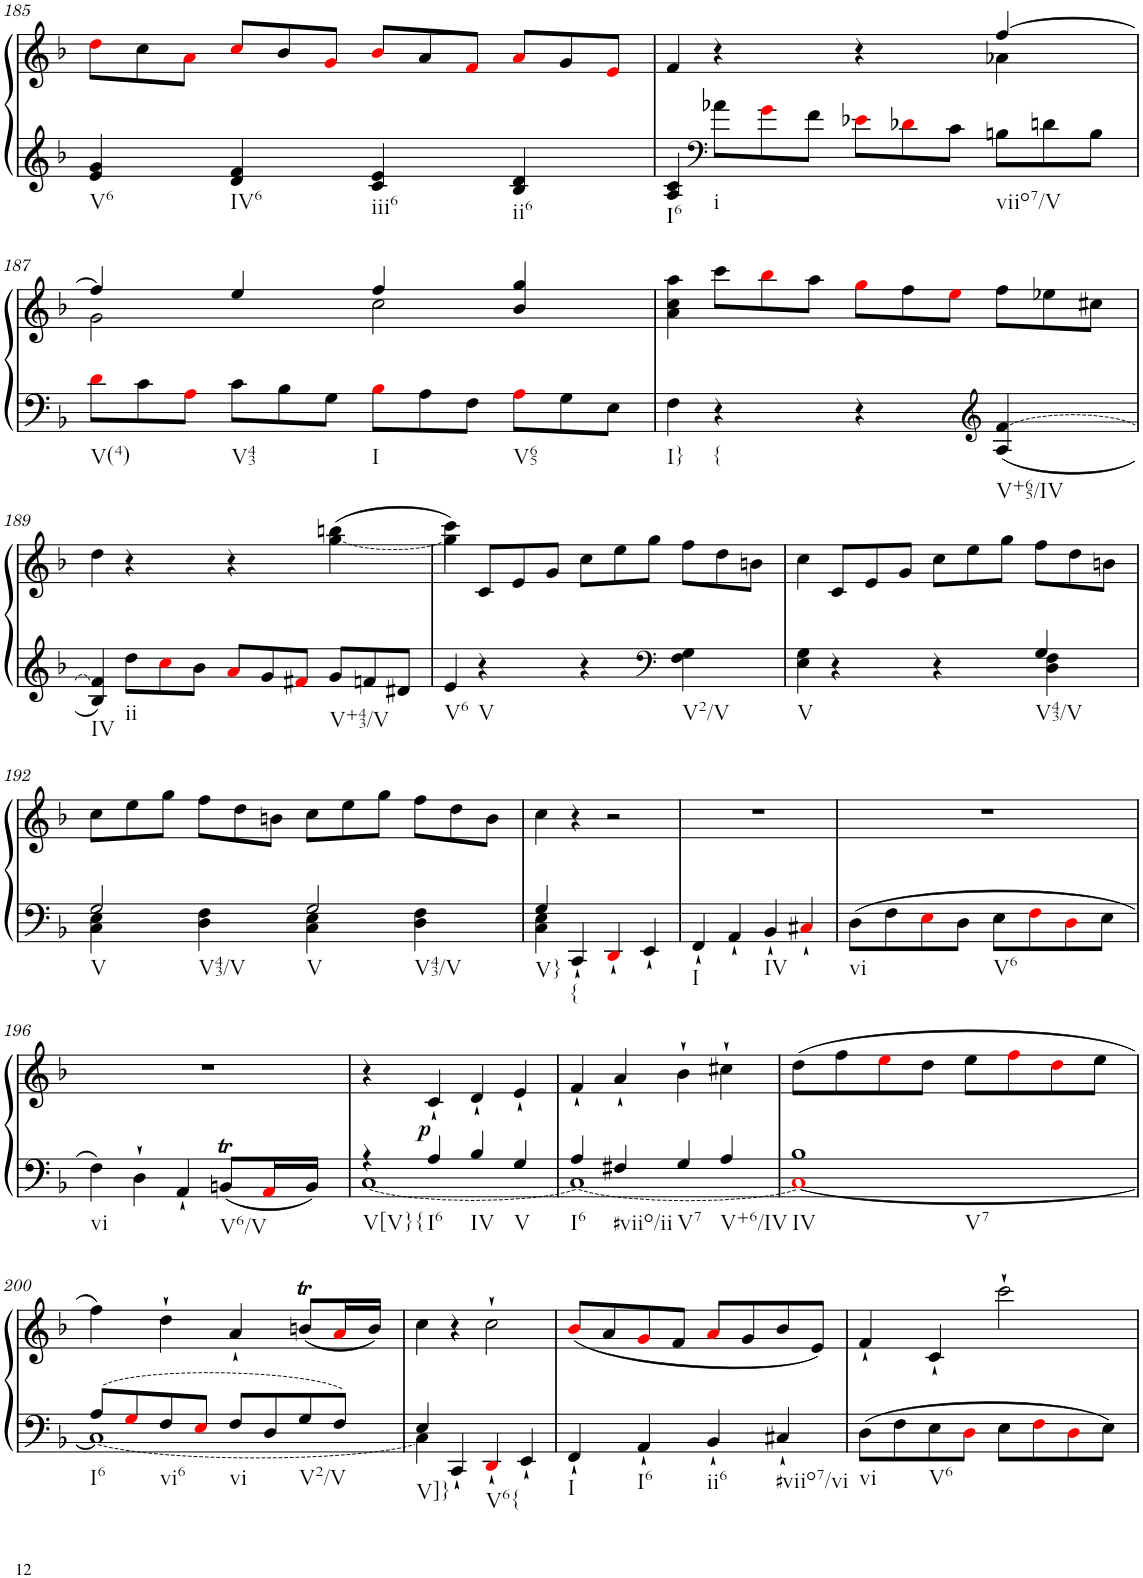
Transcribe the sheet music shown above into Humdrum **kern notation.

**kern	**kern	**dynam
*part1	*part1	*part1
*staff2	*staff1	*staff1/2
*I"unbenannt2	*	*
!!LO:PB:g=z
*clefG2	*clefG2	*
*k[b-]	*k[b-]	*
*M2/2	*M2/2	*
*	*Xtuplet	*
=185	=185	=185
!LO:TX:b:t=V6	!	!
4e/ 4g/	12ddi\L	.
.	12cc\	.
.	12ai\J	.
!LO:TX:b:t=IV6	!	!
4d/ 4f/	12cci/L	.
.	12b-/	.
.	12gi/J	.
!LO:TX:b:t=iii6	!	!
4c/ 4e/	12b-i/L	.
.	12a/	.
.	12fi/J	.
!LO:TX:b:t=ii6	!	!
4B-/ 4d/	12ai/L	.
.	12g/	.
.	12ei/J	.
=186	=186	=186
*	*^	*
!LO:TX:b:t=I6	!	!	!
4A/ 4c/	4f/	2.ryy	.
*clefF4	*	*	*
*Xtuplet	*	*	*
!LO:TX:b:t=i	!	!	!
12a-X\L	4r	.	.
12gi\	.	.	.
12f\J	.	.	.
12e-Xi\L	4r	.	.
12d-Xi\	.	.	.
12c\J	.	.	.
!LO:TX:b:t=viio7/V	!	!	!
12Bn\L	[4ff/	4a-X\	.
12dn\	.	.	.
12B\J	.	.	.
!!LO:LB:g=z	!!
=187	=187	=187	=187
!LO:TX:b:t=V(4)	!	!	!
12di\L	4ff/]	2g\	.
12c\	.	.	.
12Ai\J	.	.	.
!LO:TX:b:t=V43	!	!	!
12c\L	4ee/	.	.
12B-\	.	.	.
12G\J	.	.	.
!LO:TX:b:t=I	!	!	!
12B-i\L	4ff/	2cc\	.
12A\	.	.	.
12F\J	.	.	.
!LO:TX:b:t=V65	!	!	!
12Ai\L	4b-/ 4gg/	.	.
12G\	.	.	.
12E\J	.	.	.
*	*v	*v	*
=188	=188	=188
!LO:TX:b:t=I}	!	!
4F\	4a\ 4cc\ 4aa\	.
!LO:TX:b:t={	!	!
4r	12ccc\L	.
.	12bb-i\	.
.	12aa\J	.
4r	12ggi\L	.
.	12ff\	.
.	12eei\J	.
*clefG2	*	*
!LO:TX:b:t=V+65/IV	!	!
!LO:T:n=2:dash	!	!
4A/ [4f/	12ff\L	.
.	12ee-X\	.
.	12cc#X\J	.
!!LO:LB:g=z
=189	=189	=189
!LO:TX:b:t=IV	!	!
4B-/ 4f/]	4dd\	.
!LO:TX:b:t=ii	!	!
12dd\L	4r	.
12cci\	.	.
12b-\J	.	.
12ai/L	4r	.
12g/	.	.
12f#Xi/J	.	.
!LO:TX:b:t=V+43/V	!	!
!	!LO:T:n=1:dash	!
12g/L	([4gg\ 4bbn\	.
12fn/	.	.
12d#X/J	.	.
=190	=190	=190
*	*^	*
!LO:TX:b:t=V6	!	!	!
4e/	4ccc\)	4gg\]	.
!LO:TX:b:t=V	!	!	!
4r	12c/L	2.ryy	.
.	12e/	.	.
.	12g/J	.	.
4r	12cc\L	.	.
.	12ee\	.	.
.	12gg\J	.	.
*clefF4	*	*	*
!LO:TX:b:t=V2/V	!	!	!
4F\ 4G\	12ff\L	.	.
.	12dd\	.	.
.	12bn\J	.	.
*	*v	*v	*
=191	=191	=191
*^	*	*
!LO:TX:b:t=V	!	!	!
4E\ 4G\	2.ryy	4cc\	.
4r	.	12c/L	.
.	.	12e/	.
.	.	12g/J	.
4r	.	12cc\L	.
.	.	12ee\	.
.	.	12gg\J	.
!LO:TX:b:t=V43/V	!	!	!
4G/	4D\ 4F\	12ff\L	.
.	.	12dd\	.
.	.	12bn\J	.
!!LO:LB:g=z
=192	=192	=192	=192
!LO:TX:b:t=V	!	!	!
!LO:TX:b:t=V43/V	!	!	!
2G/	4C\ 4E\	12cc\L	.
.	.	12ee\	.
.	.	12gg\J	.
.	4D\ 4F\	12ff\L	.
.	.	12dd\	.
.	.	12bn\J	.
!LO:TX:b:t=V	!	!	!
!LO:TX:b:t=V43/V	!	!	!
2G/	4C\ 4E\	12cc\L	.
.	.	12ee\	.
.	.	12gg\J	.
.	4D\ 4F\	12ff\L	.
.	.	12dd\	.
.	.	12b\J	.
=193	=193	=193	=193
!LO:TX:b:t=V}	!	!	!
4G/	4C\ 4E\	4cc\	.
!LO:TX:b:t={	!	!	!
4CC`/	2.ryy	4r	.
4DD`i/	.	2r	.
4EE`/	.	.	.
*v	*v	*	*
=194	=194	=194
!LO:TX:b:t=I	!	!
4FF`/	1r	.
4AA`/	.	.
!LO:TX:b:t=IV	!	!
4BB-`/	.	.
4C#X`i/	.	.
=195	=195	=195
!LO:TX:b:t=vi	!	!
8D\L	1r	.
8F\	.	.
8Ei\	.	.
8D\J	.	.
!LO:TX:b:t=V6	!	!
8E\L	.	.
8Fi\	.	.
8Di\	.	.
8E\J	.	.
!!LO:LB:g=z
=196	=196	=196
!LO:TX:b:t=vi	!	!
4F\	1r	.
4D`\	.	.
4AA`/	.	.
!LO:TX:b:t=V6/V	!	!
8BBnt/L	.	.
16AAi/L	.	.
16BB/JJ	.	.
=197	=197	=197
*^	*	*
!LO:TX:b:t=V[V}{	!	!	!
!	!LO:T:dash	!	!
4r	[1C	4r	.
!LO:TX:b:t=I6	!	!	!
!	!	!	!LO:DY:b
4A/	.	4c`/	p
!LO:TX:b:t=IV	!	!	!
4B-/	.	4d`/	.
!LO:TX:b:t=V	!	!	!
4G/	.	4e`/	.
=198	=198	=198	=198
!LO:TX:b:t=I6	!	!	!
4A/	1C_	4f`/	.
!LO:TX:b:t=#viio/ii	!	!	!
4F#X/	.	4a`/	.
!LO:TX:b:t=V7	!	!	!
4G/	.	4b-`\	.
!LO:TX:b:t=V+6/IV	!	!	!
4A/	.	4cc#X`\	.
=199	=199	=199	=199
!LO:TX:b:t=IV	!	!	!
!LO:TX:b:t=V7	!	!	!
1B-	1Ci_	(8dd\L	.
.	.	8ff\	.
.	.	8eei\	.
.	.	8dd\J	.
.	.	8ee\L	.
.	.	8ffi\	.
.	.	8ddi\	.
.	.	8ee\J	.
!!LO:LB:g=z
=200	=200	=200	=200
!LO:TX:b:t=I6	!	!	!
8A/L	1C_	4ff\)	.
8Gi/	.	.	.
!LO:TX:b:t=vi6	!	!	!
8F/	.	4dd`\	.
8Ei/J	.	.	.
!LO:TX:b:t=vi	!	!	!
8F/L	.	4a`/	.
8D/	.	.	.
!LO:TX:b:t=V2/V	!	!	!
8G/	.	(8bnt/L	.
8F/J	.	16ai/L	.
.	.	16b/JJ)	.
=201	=201	=201	=201
!LO:TX:b:t=V]}	!	!	!
4E/	4C\]	4cc\	.
4CC`/	2.ryy	4r	.
!LO:TX:b:t=V6{	!	!	!
4DD`i/	.	2cc`\	.
4EE`/	.	.	.
*v	*v	*	*
=202	=202	=202
!LO:TX:b:t=I	!	!
4FF`/	(8b-i/L	.
.	8a/	.
!LO:TX:b:t=I6	!	!
4AA`/	8gi/	.
.	8f/J	.
!LO:TX:b:t=ii6	!	!
4BB-`/	8ai/L	.
.	8g/	.
!LO:TX:b:t=#viio7/vi	!	!
4C#X`/	8b-/	.
.	8e/J)	.
=203	=203	=203
!LO:TX:b:t=vi	!	!
8D\L	4f`/	.
8F\	.	.
!LO:TX:b:t=V6	!	!
8E\	4c`/	.
8Di\J	.	.
8E\L	2ccc`\	.
8Fi\	.	.
8Di\	.	.
8E\J	.	.
=	=	=
*-	*-	*-
